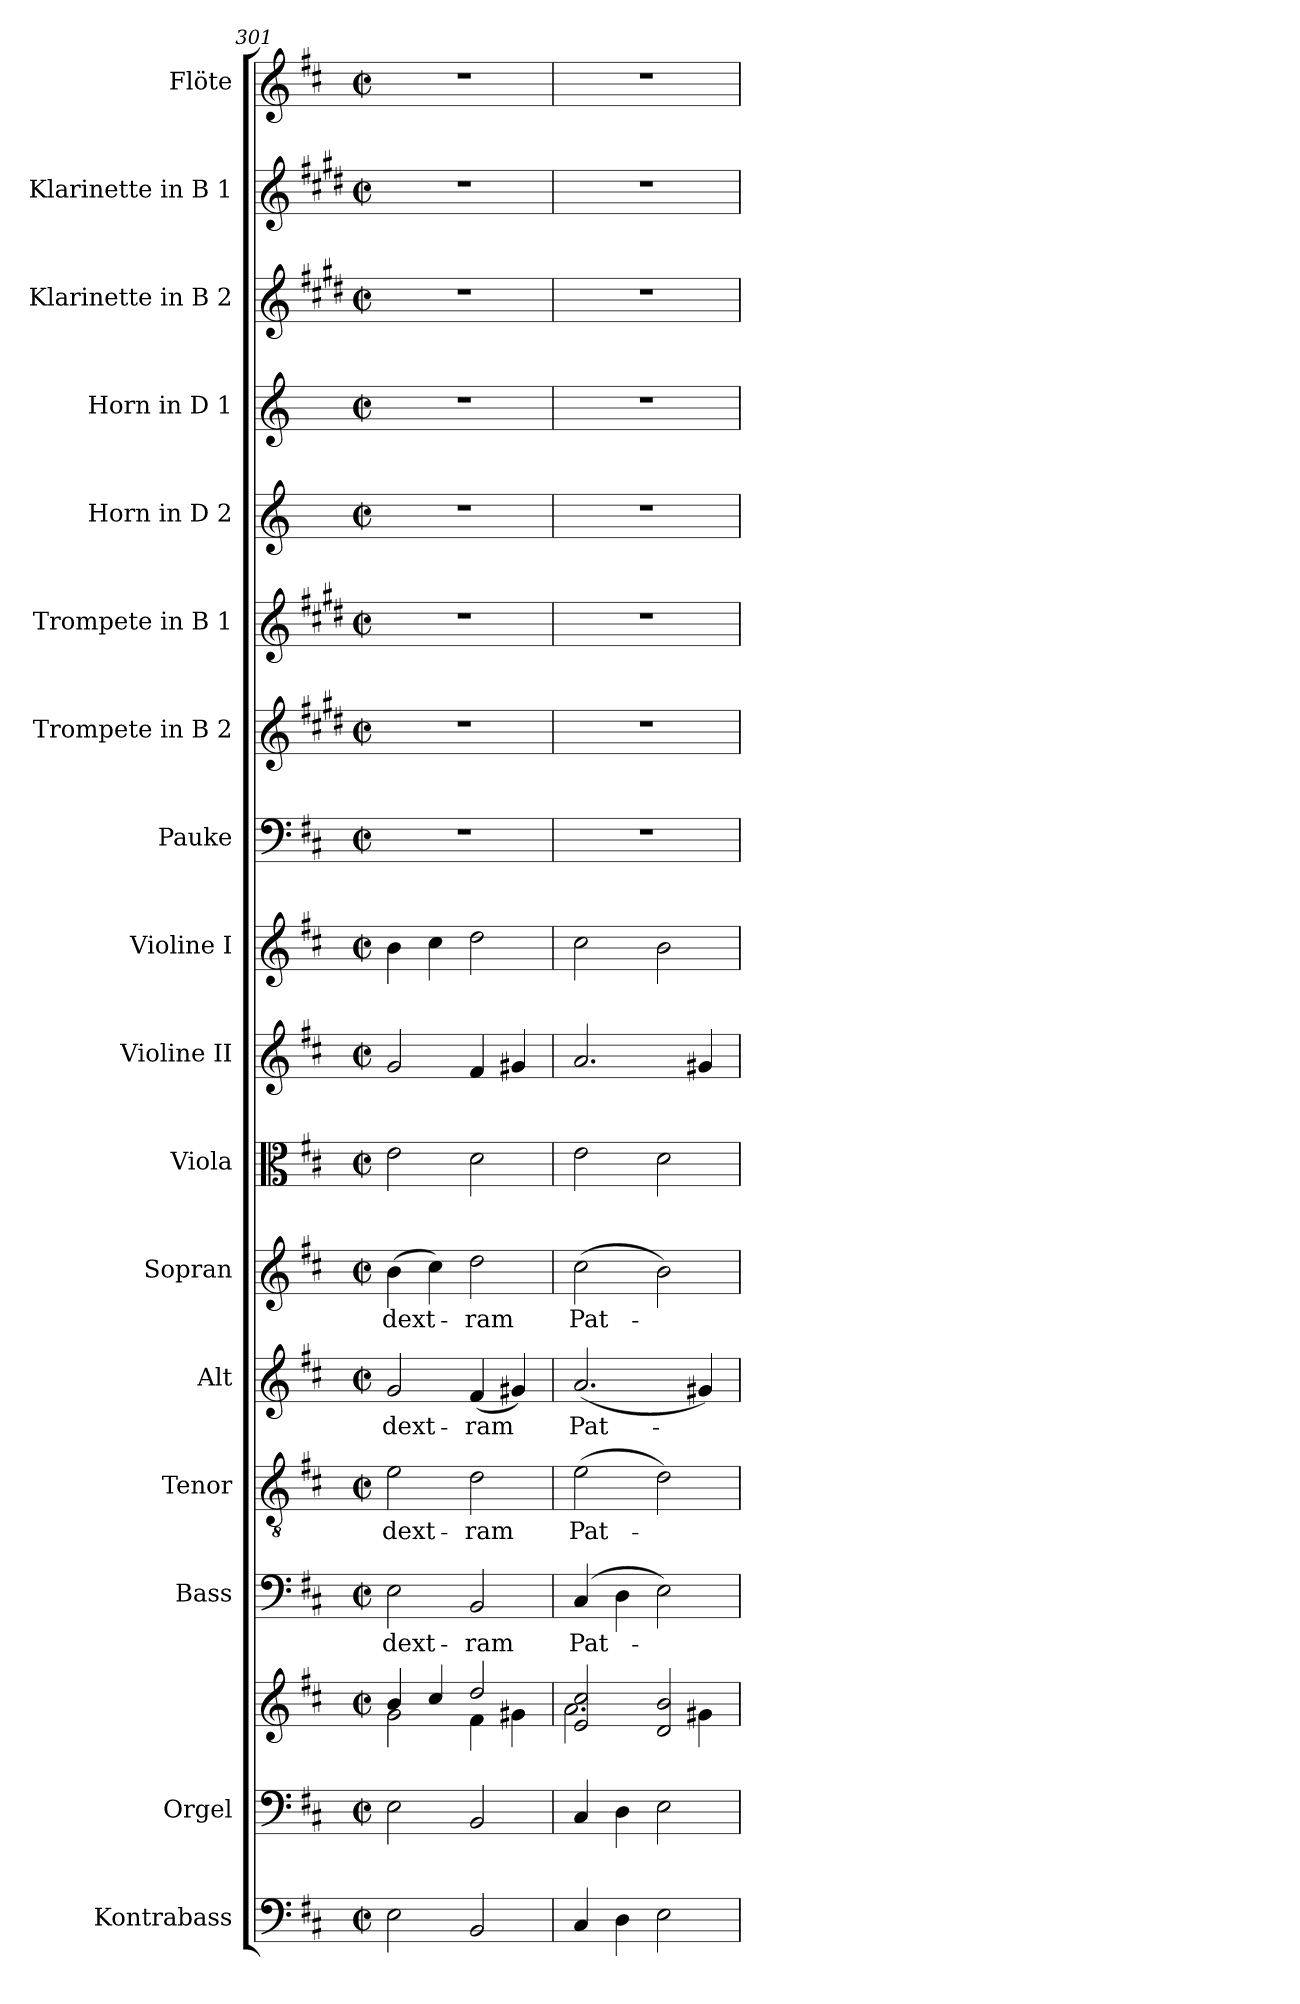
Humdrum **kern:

**kern	**kern	**kern	**kern	**text	**kern	**text	**kern	**text	**kern	**text	**kern	**kern	**kern	**kern	**kern	**kern	**kern	**kern	**kern	**kern	**kern
*part17	*part16	*part16	*part15	*part15	*part14	*part14	*part13	*part13	*part12	*part12	*part11	*part10	*part9	*part8	*part7	*part6	*part5	*part4	*part3	*part2	*part1
*staff18	*staff17	*staff16	*staff15	*staff15	*staff14	*staff14	*staff13	*staff13	*staff12	*staff12	*staff11	*staff10	*staff9	*staff8	*staff7	*staff6	*staff5	*staff4	*staff3	*staff2	*staff1
*I"Kontrabass	*I"Orgel	*	*I"Bass	*	*I"Tenor	*	*I"Alt	*	*I"Sopran	*	*I"Viola	*I"Violine II	*I"Violine I	*I"Pauke	*I"Trompete in B 2	*I"Trompete in B 1	*I"Horn in D 2	*I"Horn in D 1	*I"Klarinette in B 2	*I"Klarinette in B 1	*I"Flöte
*I'Kb.	*I'Org.	*	*I'B	*	*I'T	*	*I'A	*	*I'S	*	*I'Vla.	*I'Vl. II	*I'Vl. I	*I'Pk.	*I'Trp. 2	*I'Trp. 1	*I'Hrn. 2	*I'Hrn. 1	*I'Kl. 2	*I'Kl. 1	*I'Fl.
*clefF4	*clefF4	*clefG2	*clefF4	*	*clefGv2	*	*clefG2	*	*clefG2	*	*clefC3	*clefG2	*clefG2	*clefF4	*clefG2	*clefG2	*clefG2	*clefG2	*clefG2	*clefG2	*clefG2
*ITrd7c12	*	*	*	*	*	*	*	*	*	*	*	*	*	*	*ITrd1c2	*ITrd1c2	*ITrd-1c-2	*ITrd-1c-2	*ITrd1c2	*ITrd1c2	*
*k[f#c#]	*k[f#c#]	*k[f#c#]	*k[f#c#]	*	*k[f#c#]	*	*k[f#c#]	*	*k[f#c#]	*	*k[f#c#]	*k[f#c#]	*k[f#c#]	*k[f#c#]	*k[f#c#]	*k[f#c#]	*k[f#c#]	*k[f#c#]	*k[f#c#]	*k[f#c#]	*k[f#c#]
*D:	*D:	*D:	*D:	*	*D:	*	*D:	*	*D:	*	*D:	*D:	*D:	*D:	*D:	*D:	*D:	*D:	*D:	*D:	*D:
*M2/2	*M2/2	*M2/2	*M2/2	*	*M2/2	*	*M2/2	*	*M2/2	*	*M2/2	*M2/2	*M2/2	*M2/2	*M2/2	*M2/2	*M2/2	*M2/2	*M2/2	*M2/2	*M2/2
*met(c|)	*met(c|)	*met(c|)	*met(c|)	*	*met(c|)	*	*met(c|)	*	*met(c|)	*	*met(c|)	*met(c|)	*met(c|)	*met(c|)	*met(c|)	*met(c|)	*met(c|)	*met(c|)	*met(c|)	*met(c|)	*met(c|)
=301	=301	=301	=301	=301	=301	=301	=301	=301	=301	=301	=301	=301	=301	=301	=301	=301	=301	=301	=301	=301	=301
*	*	*^	*	*	*	*	*	*	*	*	*	*	*	*	*	*	*	*	*	*	*
!	!	!	!	!	!LO:LY:b	!	!LO:LY:b	!	!LO:LY:b	!	!LO:LY:b	!	!	!	!	!	!	!	!	!	!	!
2EE\	2E\	4b/	2g\	2E\	dext-	2e\	dext-	2g/	dext-	(>4b\	dext-	2e\	2g/	4b\	1r	1r	1r	1r	1r	1r	1r	1r
.	.	4cc#/	.	.	.	.	.	.	.	4cc#\)	.	.	.	4cc#\	.	.	.	.	.	.	.	.
!	!	!	!	!	!LO:LY:b	!	!LO:LY:b	!	!LO:LY:b	!	!LO:LY:b	!	!	!	!	!	!	!	!	!	!	!
2BBB/	2BB/	2dd/	4f#\	2BB/	-ram	2d\	-ram	(<4f#/	-ram	2dd\	-ram	2d\	4f#/	2dd\	.	.	.	.	.	.	.	.
.	.	.	4g#X\	.	.	.	.	4g#X/)	.	.	.	.	4g#X/	.	.	.	.	.	.	.	.	.
=302	=302	=302	=302	=302	=302	=302	=302	=302	=302	=302	=302	=302	=302	=302	=302	=302	=302	=302	=302	=302	=302	=302
!	!	!	!	!	!LO:LY:b	!	!LO:LY:b	!	!LO:LY:b	!	!LO:LY:b	!	!	!	!	!	!	!	!	!	!	!
4CC#/	4C#/	2e/ 2cc#/	2.a\	(4C#/	Pat-	(>2e\	Pat-	(<2.a/	Pat-	(>2cc#\	Pat-	2e\	2.a/	2cc#\	1r	1r	1r	1r	1r	1r	1r	1r
4DD\	4D\	.	.	4D\	.	.	.	.	.	.	.	.	.	.	.	.	.	.	.	.	.	.
2EE\	2E\	2d/ 2b/	.	2E\)	.	2d\)	.	.	.	2b\)	.	2d\	.	2b\	.	.	.	.	.	.	.	.
.	.	.	4g#X\	.	.	.	.	4g#X/)	.	.	.	.	4g#X/	.	.	.	.	.	.	.	.	.
*	*	*v	*v	*	*	*	*	*	*	*	*	*	*	*	*	*	*	*	*	*	*	*
=	=	=	=	=	=	=	=	=	=	=	=	=	=	=	=	=	=	=	=	=	=
*-	*-	*-	*-	*-	*-	*-	*-	*-	*-	*-	*-	*-	*-	*-	*-	*-	*-	*-	*-	*-	*-
